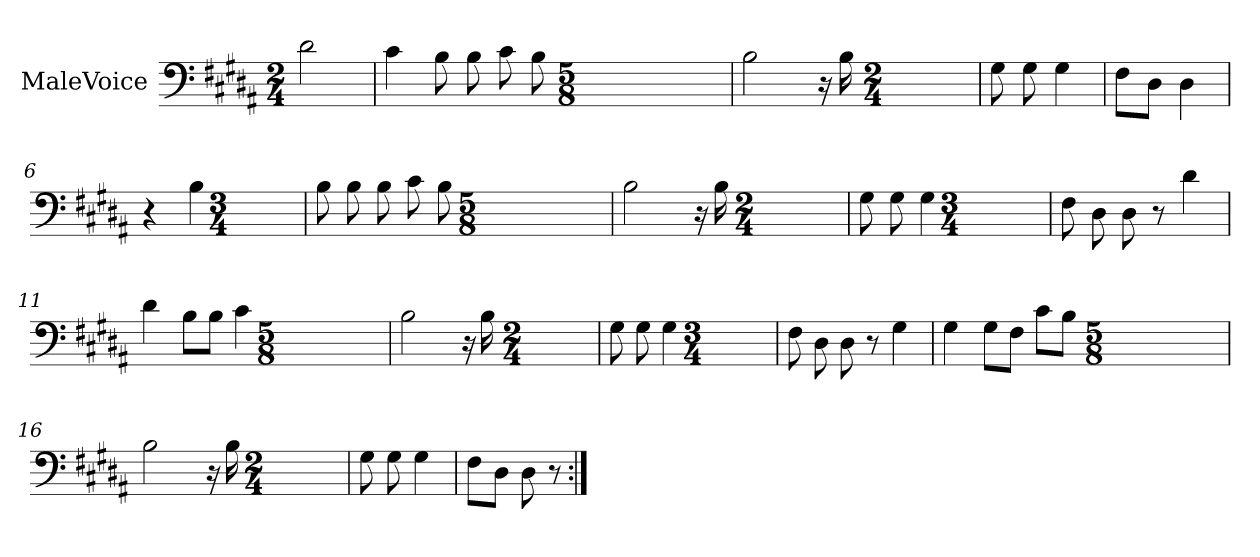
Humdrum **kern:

**kern
*part1
*staff1
*I"MaleVoice
*clefF4
*k[f#c#g#d#a#]
*M2/4
*MM132
=1
2d#
=2
4c#
8B
8B
8c#
8B
*M5/8
=3
2B
16r
16B
*M2/4
=4
8G#
8G#
4G#
=5
8F#\L
8D#\J
4D#
=6
4r
4B
*M3/4
=7
8B
8B
8B
8c#
8B
*M5/8
=8
2B
16r
16B
*M2/4
=9
8G#
8G#
4G#
*M3/4
=10
8F#
8D#
8D#
8r
4d#
=11
4d#
8B\L
8B\J
4c#
*M5/8
=12
2B
16r
16B
*M2/4
=13
8G#
8G#
4G#
*M3/4
=14
8F#
8D#
8D#
8r
*MM152
4G#
=15
4G#
8G#\L
8F#\J
8c#\L
8B\J
*M5/8
=16
2B
16r
16B
*M2/4
=17
8G#
8G#
4G#
=18
8F#\L
8D#\J
8D#
8r
=:|!
*-
